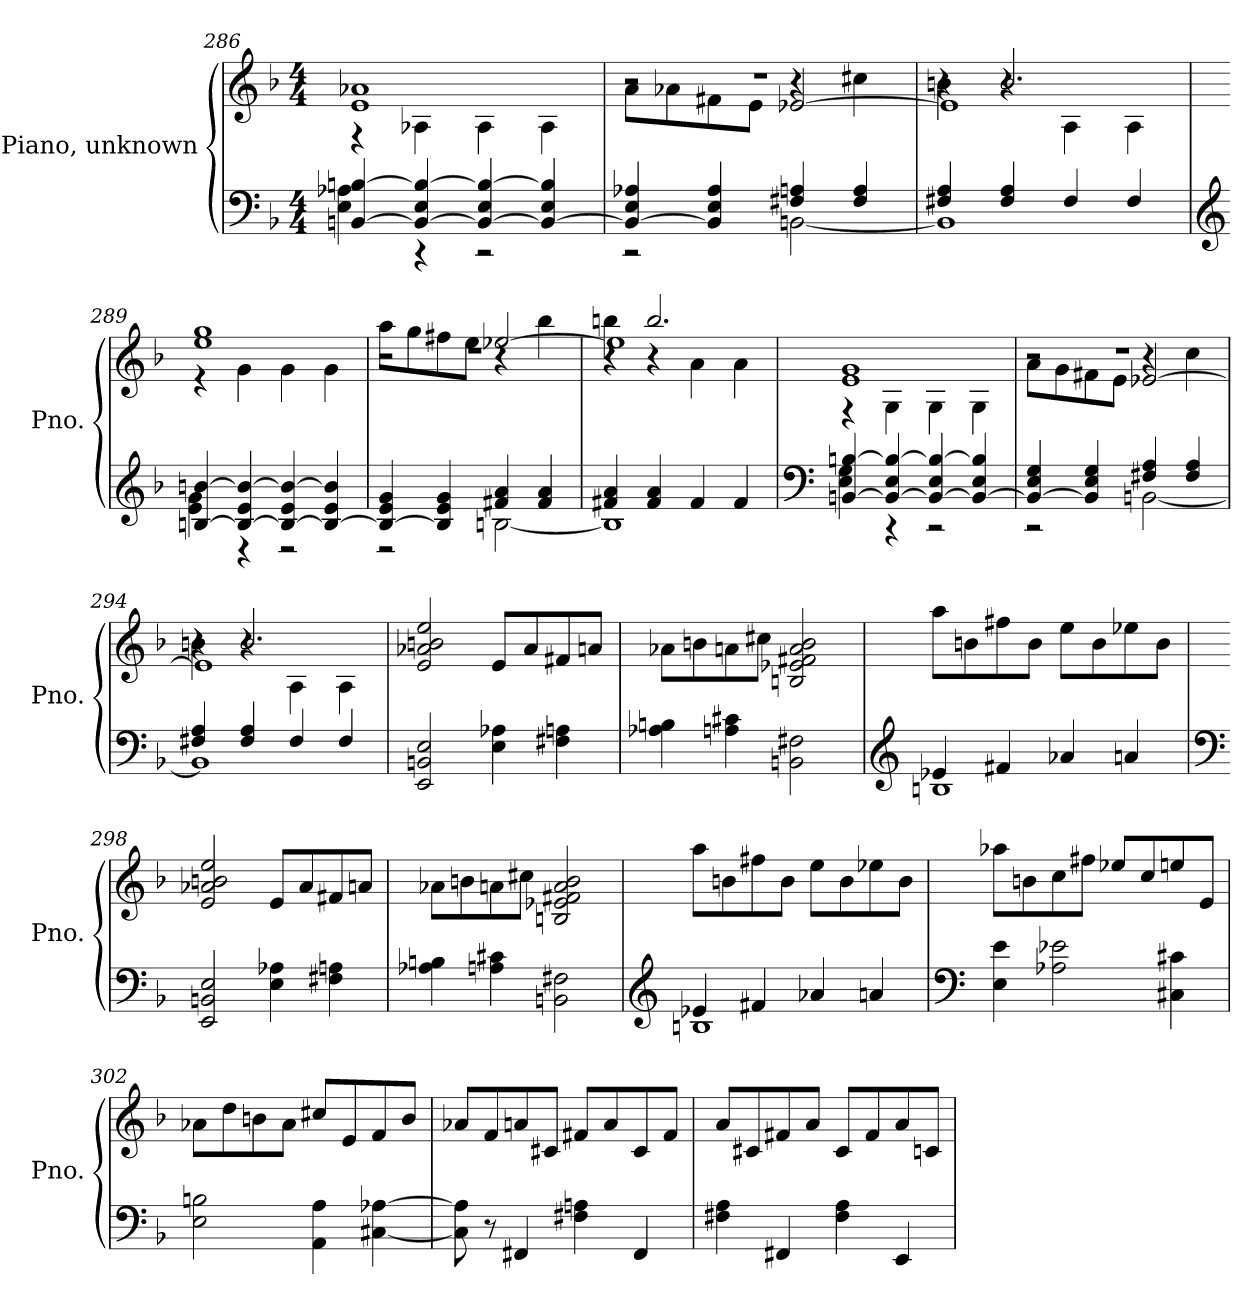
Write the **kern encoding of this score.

**kern	**kern
*part1	*part1
*staff2	*staff1
*I"Piano, unknown	*
*I'Pno.	*
*clefF4	*clefG2
*k[b-]	*k[b-]
*M4/4	*M4/4
=286	=286
*^	*^
[4BBn/ [4Bn/	4E\ 4A-X\	1e 1a-X	4r
4BB/_ 4E/ 4B/_	4r	.	4A-X\
4BB/_ 4E/ 4B/_	2r	.	4A-\
4BB/_ 4E/ 4B/]	.	.	4A-\
=287	=287	=287	=287
*	*	*	*^
4BB/_ 4E/ 4A-X/	2r	1r	8a\L	2r
.	.	.	8a-X\	.
4BB/] 4E/ 4A-/	.	.	8f#X\	.
.	.	.	8e\J	.
4F#X/ 4An/	[2BBn\	.	4r	[2e-X/
4F#/ 4A/	.	.	4cc#X\	.
=288	=288	=288	=288	=288
4F#X/ 4A/	1BB]	4r	4bn\	1e-]
4F#/ 4A/	.	2.b/	4r	.
4F#/	.	.	4A\	.
4F#/	.	.	4A\	.
*	*	*v	*v	*v
=289	=289	=289
*clefG2	*	*
*	*	*^
[4Bn/ [4bn/	4e\ 4g\	1ee 1gg	4r
4B/_ 4e/ 4b/_	4r	.	4g\
4B/_ 4e/ 4b/_	2r	.	4g\
4B/_ 4e/ 4b/]	.	.	4g\
!!LO:LB:g=z
=290	=290	=290	=290
*	*	*	*^
4B/_ 4e/ 4g/	2r	1r	8aa\L	2r
.	.	.	8gg\	.
4B/] 4e/ 4g/	.	.	8ff#X\	.
.	.	.	8ee\J	.
4f#X/ 4a/	[2Bn\	.	4r	[2ee-X/
4f#/ 4a/	.	.	4bb-\	.
=291	=291	=291	=291	=291
4f#X/ 4a/	1B]	4r	4bbn\	1ee-]
4f#/ 4a/	.	2.bb/	4r	.
4f#/	.	.	4a\	.
4f#/	.	.	4a\	.
*	*	*v	*v	*v
=292	=292	=292
*clefF4	*	*
*	*	*^
[4BBn/ [4Bn/	4E\ 4G\	1e 1g	4r
4BB/_ 4E/ 4B/_	4r	.	4G\
4BB/_ 4E/ 4B/_	2r	.	4G\
4BB/_ 4E/ 4B/]	.	.	4G\
=293	=293	=293	=293
*	*	*	*^
4BB/_ 4E/ 4G/	2r	1r	8a\L	2r
.	.	.	8g\	.
4BB/] 4E/ 4G/	.	.	8f#X\	.
.	.	.	8e\J	.
4F#X/ 4A/	[2BBn\	.	4r	[2e-X/
4F#/ 4A/	.	.	4cc\	.
=294	=294	=294	=294	=294
4F#X/ 4A/	1BB]	4r	4bn\	1e-]
4F#/ 4A/	.	2.b/	4r	.
4F#/	.	.	4A\	.
4F#/	.	.	4A\	.
*v	*v	*	*	*
*	*v	*v	*v
!!LO:LB:g=z
=295	=295
2EE/ 2BBn/ 2E/	2e/ 2a-X/ 2bn/ 2ee/
4E\ 4A-X\	8e/L
.	8a-/
4F#X\ 4An\	8f#X/
.	8an/J
=296	=296
4A-X\ 4Bn\	8a-X\L
.	8bn\
4An\ 4c#X\	8an\
.	8cc#X\J
2BBn\ 2F#X\	2Bn/ 2e-X/ 2f#X/ 2a/ 2b/
=297	=297
*clefG2	*
*^	*
4e-X/	1Bn	8aa\L
.	.	8bn\
4f#X/	.	8ff#X\
.	.	8b\J
4a-X/	.	8ee\L
.	.	8b\
4an/	.	8ee-X\
.	.	8b\J
*v	*v	*
=298	=298
*clefF4	*
2EE/ 2BBn/ 2E/	2e/ 2a-X/ 2bn/ 2ee/
4E\ 4A-X\	8e/L
.	8a-/
4F#X\ 4An\	8f#X/
.	8an/J
!!LO:PB:g=z
=299	=299
4A-X\ 4Bn\	8a-X\L
.	8bn\
4An\ 4c#X\	8an\
.	8cc#X\J
2BBn\ 2F#X\	2Bn/ 2e-X/ 2f#X/ 2a/ 2b/
=300	=300
*clefG2	*
*^	*
4e-X/	1Bn	8aa\L
.	.	8bn\
4f#X/	.	8ff#X\
.	.	8b\J
4a-X/	.	8ee\L
.	.	8b\
4an/	.	8ee-X\
.	.	8b\J
*v	*v	*
=301	=301
*clefF4	*
4E\ 4e\	8aa-X\L
.	8bn\
2A-X\ 2e-X\	8cc\
.	8ff#X\J
.	8ee-X/L
.	8cc/
4C#X\ 4c#X\	8een/
.	8e/J
!!LO:LB:g=z
=302	=302
2E\ 2Bn\	8a-X\L
.	8dd\
.	8bn\
.	8a-\J
4AA\ 4A\	8cc#X/L
.	8e/
[4C#X\ [4A-X\	8f/
.	8b/J
=303	=303
8C#\] 8A-\]	8a-X/L
8r	8f/
4FF#X/	8an/
.	8c#X/J
4F#X\ 4An\	8f#X/L
.	8a/
4FF#/	8c#/
.	8f#/J
=304	=304
4F#X\ 4A\	8a/L
.	8c#X/
4FF#X/	8f#X/
.	8a/J
4F#\ 4A\	8c#/L
.	8f#/
4EE/	8a/
.	8cn/J
=	=
*-	*-
